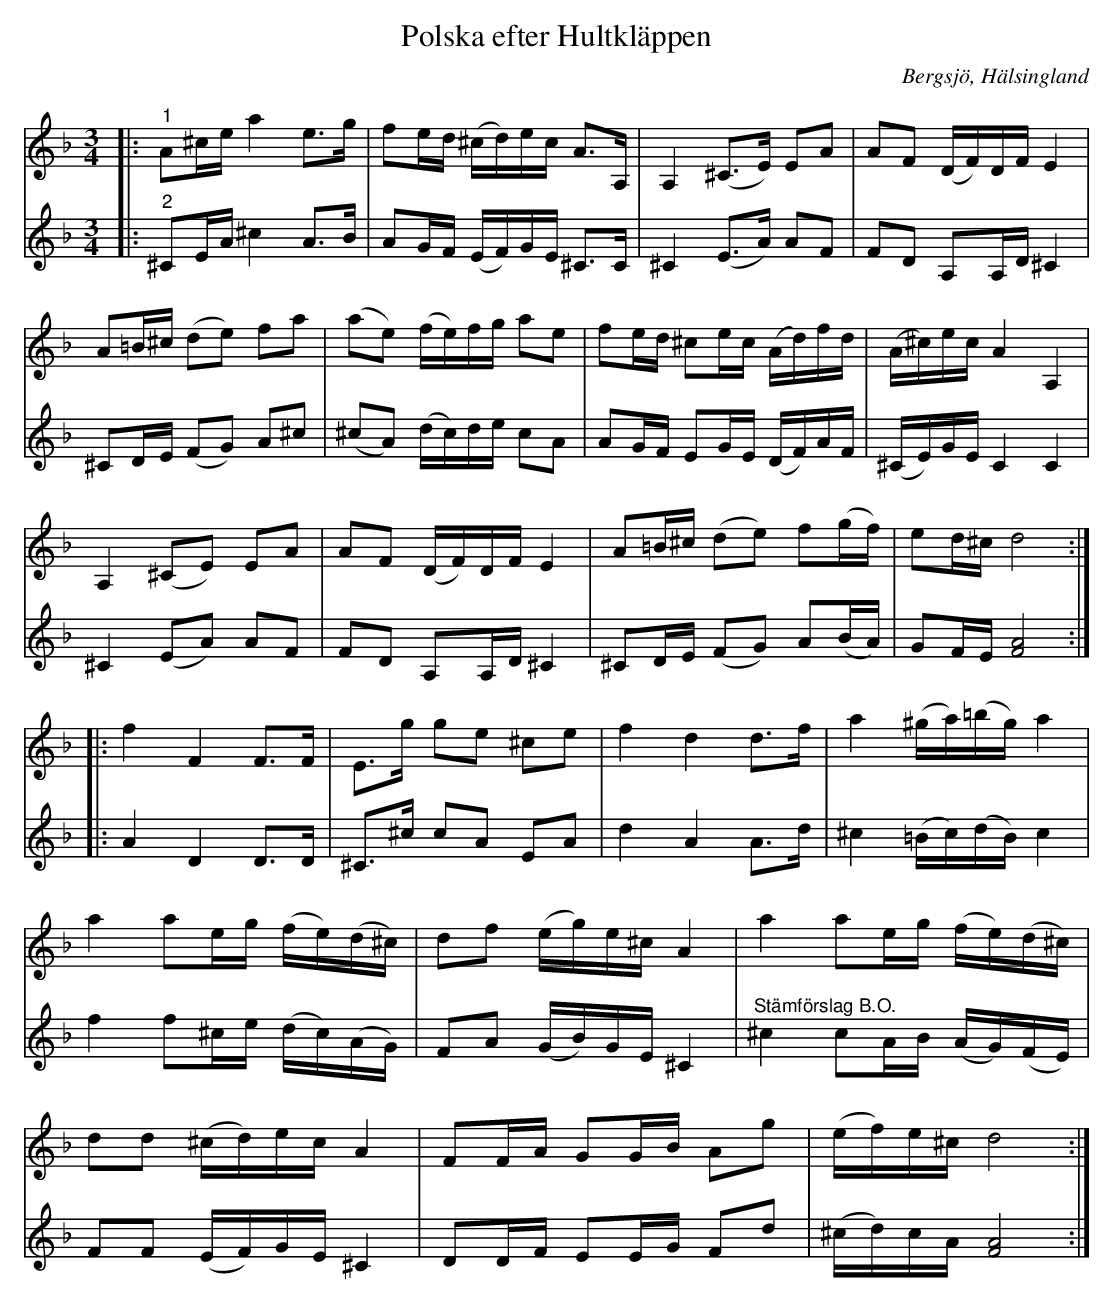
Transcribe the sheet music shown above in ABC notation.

X:1
T:Polska efter Hultkläppen
O:Bergsjö, Hälsingland
L:1/16
M:3/4
K:Dm
V:1
|:"^1" A2^ce a4 e2>g2 | f2ed (^cd)ec A2>A,2 | A,4 (^C2>E2) E2A2 | A2F2 (DF)DF E4 |
A2=B^c (d2e2) f2a2 | (a2e2) (fe)fg a2e2 | f2ed ^c2ec (Ad)fd | (A^c)ec A4 A,4 |
 A,4 (^C2E2) E2A2 | A2F2 (DF)DF E4 | A2=B^c (d2e2) f2(gf) | e2d^c d8 ::
f4 F4 F2>F2 | E2>g2 g2e2 ^c2e2 | f4 d4 d2>f2 | a4 (^ga)(=bg) a4 |
a4 a2eg (fe)(d^c) | d2f2 (eg)e^c A4 | a4 a2eg (fe)(d^c) |
d2d2 (^cd)ec A4 | F2FA G2GB A2g2 | (ef)e^c d8 :|
V:2
|:"^2" ^C2EA ^c4 A2>B2 | A2GF (EF)GE ^C2>C2 | ^C4 (E2>A2) A2F2 | F2D2 A,2A,D ^C4 |
^C2DE (F2G2) A2^c2 | (^c2A2) (dc)de c2A2 | A2GF E2GE (DF)AF | (^CE)GE C4 C4 |
^C4 (E2A2) A2F2 | F2D2 A,2A,D ^C4 | ^C2DE (F2G2) A2(BA) | G2FE [FA]8 ::
A4 D4 D2>D2 | ^C2>^c2 c2A2 E2A2 | d4 A4 A2>d2 | ^c4 (=Bc)(dB) c4 |
f4 f2^ce (dc)(AG) | F2A2 (GB)GE ^C4 | "^Stämförslag B.O." ^c4 c2AB (AG)(FE) |
F2F2 (EF)GE ^C4 | D2DF E2EG F2d2 | (^cd)cA [FA]8 :|
